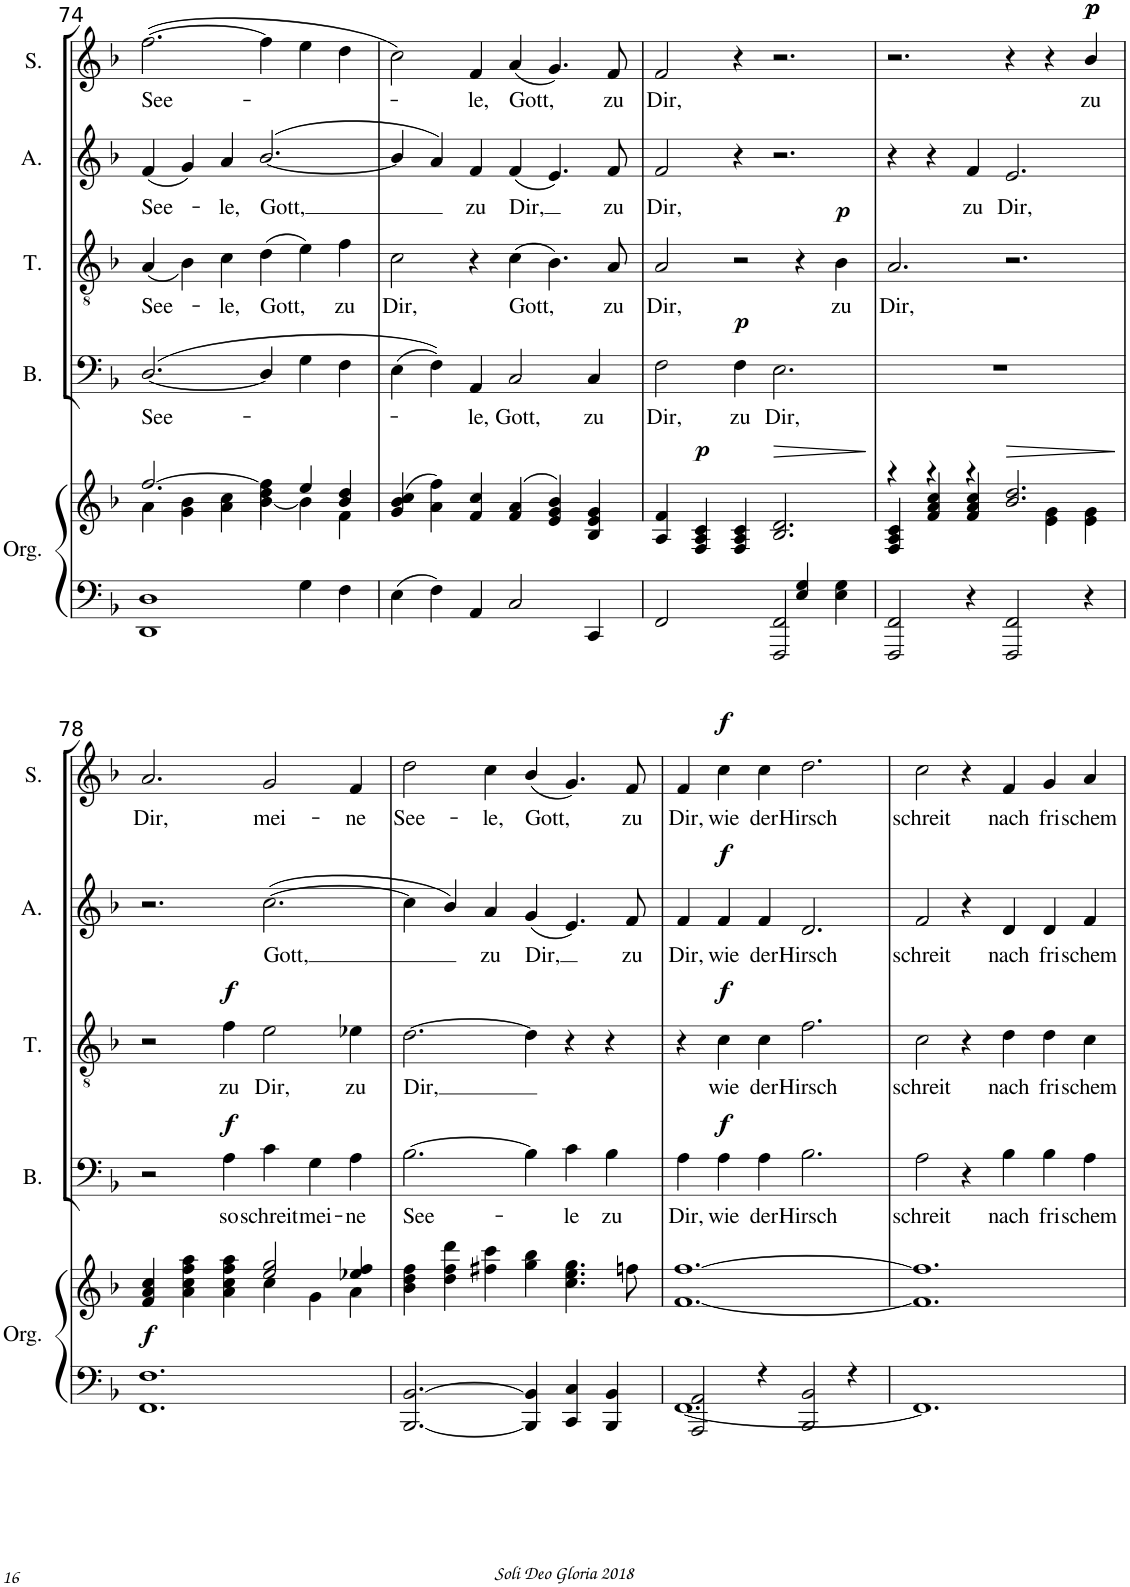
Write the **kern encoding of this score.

**kern	**kern	**dynam	**kern	**text	**dynam	**kern	**text	**dynam	**kern	**text	**dynam	**kern	**text	**dynam
*part5	*part5	*part5	*part4	*part4	*part4	*part3	*part3	*part3	*part2	*part2	*part2	*part1	*part1	*part1
*staff6	*staff5	*staff5/6	*staff4	*staff4	*staff4	*staff3	*staff3	*staff3	*staff2	*staff2	*staff2	*staff1	*staff1	*staff1
*I"Orgue	*	*	*I"Bass	*	*	*I"Tenor	*	*	*I"Alti	*	*	*I"Soprano	*	*
*I'Org.	*	*	*I'B.	*	*	*I'T.	*	*	*I'A.	*	*	*I'S.	*	*
!!LO:PB:g=z
*clefF4	*clefG2	*	*clefF4	*	*	*clefGv2	*	*	*clefG2	*	*	*clefG2	*	*
*k[b-]	*k[b-]	*	*k[b-]	*	*	*k[b-]	*	*	*k[b-]	*	*	*k[b-]	*	*
*F:	*F:	*	*F:	*	*	*	*	*	*F:	*	*	*F:	*	*
*M6/4	*M6/4	*	*M6/4	*	*	*M6/4	*	*	*M6/4	*	*	*M6/4	*	*
=74	=74	=74	=74	=74	=74	=74	=74	=74	=74	=74	=74	=74	=74	=74
*	*^	*	*	*	*	*	*	*	*	*	*	*	*	*
!	!	!	!	!	!LO:LY:b	!	!	!LO:LY:b	!	!	!LO:LY:b	!	!	!LO:LY:b	!
1DD 1D	4a\	[>2.ff/	.	(>[<2.D/	See-	.	(<4A/	See-	.	(<4f/	See-	.	(>[>2.ff\	See-	.
.	4g\ 4b-\	.	.	.	.	.	4B-\)	.	.	4g/)	.	.	.	.	.
!	!	!	!	!	!	!	!	!LO:LY:b	!	!	!LO:LY:b	!	!	!	!
.	4a\ 4cc\	.	.	.	.	.	4c\	-le,	.	4a/	-le,	.	.	.	.
!	!	!	!	!	!	!	!	!LO:LY:b	!	!	!LO:LY:b	!	!	!	!
.	4dd\	[<4b-\ 4ff\]	.	4D/]	.	.	(>4d\	Gott,	.	(>[<2.b-/	Gott,	.	4ff\]	.	.
4G\	4ee/	4b-\]	.	4G\	.	.	4e\)	.	.	.	.	.	4ee\	.	.
!	!	!	!	!	!	!	!	!LO:LY:b	!	!	!	!	!	!	!
4F\	4b-/ 4dd/	4f\	.	4F\	.	.	4f\	zu	.	.	.	.	4dd\	.	.
=75	=75	=75	=75	=75	=75	=75	=75	=75	=75	=75	=75	=75	=75	=75	=75
!	!	!	!	!	!	!	!	!LO:LY:b	!	!	!	!	!	!	!
4E\	1.ryy	(>4g/ 4b-/ 4cc/	.	(>4E\	.	.	2c\	Dir,	.	4b-/]	.	.	2cc\)	.	.
4F\	.	4a\ 4ff\)	.	4F\))	.	.	.	.	.	4a/)	.	.	.	.	.
!	!	!	!	!	!LO:LY:b	!	!	!	!	!	!LO:LY:b	!	!	!LO:LY:b	!
4AA/	.	4f/ 4cc/	.	4AA/	-le,	.	4r	.	.	4f/	zu	.	4f/	-le,	.
!	!	!	!	!	!LO:LY:b	!	!	!LO:LY:b	!	!	!LO:LY:b	!	!	!LO:LY:b	!
2C/	.	(>4f/ 4a/	.	2C/	Gott,	.	(>4c\	Gott,	.	(<4f/	Dir,	.	(<4a/	Gott,	.
.	.	4e/ 4g/ 4b-/)	.	.	.	.	4.B-\)	.	.	4.e/)	.	.	4.g/)	.	.
!	!	!	!	!	!LO:LY:b	!	!	!	!	!	!	!	!	!	!
4CC/	.	4B-/ 4e/ 4g/	.	4C/	zu	.	.	.	.	.	.	.	.	.	.
!	!	!	!	!	!	!	!	!LO:LY:b	!	!	!LO:LY:b	!	!	!LO:LY:b	!
.	.	.	.	.	.	.	8A/	zu	.	8f/	zu	.	8f/	zu	.
=76	=76	=76	=76	=76	=76	=76	=76	=76	=76	=76	=76	=76	=76	=76	=76
*^	*	*	*	*	*	*	*	*	*	*	*	*	*	*	*
!	!	!	!	!	!	!LO:LY:b	!	!	!LO:LY:b	!	!	!LO:LY:b	!	!	!LO:LY:b	!
2FF/	1ryy	1.ryy	4A/ 4f/	.	2F\	Dir,	.	2A/	Dir,	.	2f/	Dir,	.	2f/	Dir,	.
!	!	!	!	!LO:DY:a	!	!	!	!	!	!	!	!	!	!	!	!
.	.	.	4F/ 4A/ 4c/	p	.	.	.	.	.	.	.	.	.	.	.	.
!	!	!	!	!	!	!LO:LY:b	!LO:DY:a	!	!	!	!	!	!	!	!	!
4ryy	.	.	4F/ 4A/ 4c/	.	4F\	zu	p	2r	.	.	4r	.	.	4r	.	.
!	!	!	!	!LO:HP:b	!	!LO:LY:b	!	!	!	!	!	!	!	!	!	!
2FFF/ 2FF/	.	.	2.B-/ 2.d/	>	2.E\	Dir,	.	.	.	.	2.r	.	.	2.r	.	.
.	4E/ 4G/	.	.	.	.	.	.	4r	.	.	.	.	.	.	.	.
!	!	!	!	!	!	!	!	!	!LO:LY:b	!LO:DY:a	!	!	!	!	!	!
4E\ 4G\	4ryy	.	.	.	.	.	.	4B-\	zu	p	.	.	.	.	.	.
=77	=77	=77	=77	=77	=77	=77	=77	=77	=77	=77	=77	=77	=77	=77	=77	=77
!	!	!	!	!	!	!	!	!	!LO:LY:b	!	!	!	!	!	!	!
*v	*v	*	*	*	*	*	*	*	*	*	*	*	*	*	*	*
2FFF/ 2FF/	4r	4F/ 4A/ 4c/	.	1.r	.	.	2.A/	Dir,	.	4r	.	.	2.r	.	.
.	4r	4f/ 4a/ 4cc/	.	.	.	.	.	.	.	4r	.	.	.	.	.
!	!	!	!	!	!	!	!	!	!	!	!LO:LY:b	!	!	!	!
4r	4r	4f/ 4a/ 4cc/	.	.	.	.	.	.	.	4f/	zu	.	.	.	.
!	!	!	!LO:HP:b	!	!	!	!	!	!	!	!LO:LY:b	!	!	!	!
2FFF/ 2FF/	2.b-/ 2.dd/	4ryy	>	.	.	.	2.r	.	.	2.e/	Dir,	.	4r	.	.
.	.	4e\ 4g\	.	.	.	.	.	.	.	.	.	.	4r	.	.
!	!	!	!	!	!	!	!	!	!	!	!	!	!	!LO:LY:b	!LO:DY:a
!	!	!	!	!	!	!	!	!	!	!	!	!	!	!	!LO:DY:n=1:a
4r	.	4e\ 4g\	.	.	.	.	.	.	.	.	.	.	4b-/	zu	p p
*	*v	*v	*	*	*	*	*	*	*	*	*	*	*	*	*
.	.	]	.	.	.	.	.	.	.	.	.	.	.	.
!!LO:LB:g=z
=78	=78	=78	=78	=78	=78	=78	=78	=78	=78	=78	=78	=78	=78	=78
*	*^	*	*	*	*	*	*	*	*	*	*	*	*	*
!	!	!	!LO:DY:b	!	!	!	!	!	!	!	!	!	!	!LO:LY:b	!
1.FF 1.F	4f/ 4a/ 4cc/	2.ryy	f	2r	.	.	2r	.	.	2.r	.	.	2.a/	Dir,	.
.	4a\ 4cc\ 4ff\ 4aa\	.	.	.	.	.	.	.	.	.	.	.	.	.	.
!	!	!	!	!	!LO:LY:b	!LO:DY:a	!	!LO:LY:b	!LO:DY:a	!	!	!	!	!	!
.	4a\ 4cc\ 4ff\ 4aa\	.	.	4A\	so	f	4f\	zu	f	.	.	.	.	.	.
!	!	!	!	!	!LO:LY:b	!	!	!LO:LY:b	!	!	!LO:LY:b	!	!	!LO:LY:b	!
.	4cc\	2ee/ 2gg/	.	4c\	schreit	.	2e\	Dir,	.	(>[>2.cc\	Gott,	.	2g/	mei-	.
!	!	!	!	!	!LO:LY:b	!	!	!	!	!	!	!	!	!	!
.	4g\	.	.	4G\	mei-	.	.	.	.	.	.	.	.	.	.
!	!	!	!	!	!LO:LY:b	!	!	!LO:LY:b	!	!	!	!	!	!LO:LY:b	!
.	4ee-X/ 4ff/	4a\	.	4A\	-ne	.	4e-X\	zu	.	.	.	.	4f/	-ne	.
=79	=79	=79	=79	=79	=79	=79	=79	=79	=79	=79	=79	=79	=79	=79	=79
!	!	!	!	!	!LO:LY:b	!	!	!LO:LY:b	!	!	!	!	!	!LO:LY:b	!
[<2.BBB-/ [>2.BB-/	1.ryy	4b-\ 4dd\ 4ff\	.	[>2.B-\	See-	.	[>2.d\	Dir,	.	4cc\]	.	.	2dd\	See-	.
.	.	4dd\ 4ff\ 4ddd\	.	.	.	.	.	.	.	4b-/)	.	.	.	.	.
!	!	!	!	!	!	!	!	!	!	!	!LO:LY:b	!	!	!LO:LY:b	!
.	.	4ff#X\ 4ccc\	.	.	.	.	.	.	.	4a/	zu	.	4cc\	-le,	.
!	!	!	!	!	!	!	!	!	!	!	!LO:LY:b	!	!	!LO:LY:b	!
4BBB-/] 4BB-/]	.	4gg\ 4bb-\	.	4B-\]	.	.	4d\]	.	.	(<4g/	Dir,	.	(<4b-/	Gott,	.
!	!	!	!	!	!LO:LY:b	!	!	!	!	!	!	!	!	!	!
4CC/ 4C/	.	4.cc\ 4.ee\ 4.gg\	.	4c\	-le	.	4r	.	.	4.e/)	.	.	4.g/)	.	.
!	!	!	!	!	!LO:LY:b	!	!	!	!	!	!	!	!	!	!
4BBB-/ 4BB-/	.	.	.	4B-\	zu	.	4r	.	.	.	.	.	.	.	.
!	!	!	!	!	!	!	!	!	!	!	!LO:LY:b	!	!	!LO:LY:b	!
.	.	8ffn\	.	.	.	.	.	.	.	8f/	zu	.	8f/	zu	.
=80	=80	=80	=80	=80	=80	=80	=80	=80	=80	=80	=80	=80	=80	=80	=80
*^	*	*	*	*	*	*	*	*	*	*	*	*	*	*	*
!	!	!	!	!	!	!LO:LY:b	!	!	!	!	!	!LO:LY:b	!	!	!LO:LY:b	!
*	*	*v	*v	*	*	*	*	*	*	*	*	*	*	*	*	*
2AAA/ 2AA/	[<1.FF	[<1.f [>1.ff	.	4A\	Dir,	.	4r	.	.	4f/	Dir,	.	4f/	Dir,	.
!	!	!	!	!	!LO:LY:b	!LO:DY:a	!	!LO:LY:b	!LO:DY:a	!	!LO:LY:b	!LO:DY:a	!	!LO:LY:b	!LO:DY:a
.	.	.	.	4A\	wie	f	4c\	wie	f	4f/	wie	f	4cc\	wie	f
!	!	!	!	!	!LO:LY:b	!	!	!LO:LY:b	!	!	!LO:LY:b	!	!	!LO:LY:b	!
4r	.	.	.	4A\	der	.	4c\	der	.	4f/	der	.	4cc\	der	.
!	!	!	!	!	!LO:LY:b	!	!	!LO:LY:b	!	!	!LO:LY:b	!	!	!LO:LY:b	!
2BBB-/ 2BB-/	.	.	.	2.B-\	Hirsch	.	2.f\	Hirsch	.	2.d/	Hirsch	.	2.dd\	Hirsch	.
4r	.	.	.	.	.	.	.	.	.	.	.	.	.	.	.
=81	=81	=81	=81	=81	=81	=81	=81	=81	=81	=81	=81	=81	=81	=81	=81
!	!	!	!	!	!LO:LY:b	!	!	!LO:LY:b	!	!	!LO:LY:b	!	!	!LO:LY:b	!
1.ryy	1.FF]	1.f] 1.ff]	.	2A\	schreit	.	2c\	schreit	.	2f/	schreit	.	2cc\	schreit	.
.	.	.	.	4r	.	.	4r	.	.	4r	.	.	4r	.	.
!	!	!	!	!	!LO:LY:b	!	!	!LO:LY:b	!	!	!LO:LY:b	!	!	!LO:LY:b	!
.	.	.	.	4B-\	nach	.	4d\	nach	.	4d/	nach	.	4f/	nach	.
!	!	!	!	!	!LO:LY:b	!	!	!LO:LY:b	!	!	!LO:LY:b	!	!	!LO:LY:b	!
.	.	.	.	4B-\	fri-	.	4d\	fri-	.	4d/	fri-	.	4g/	fri-	.
!	!	!	!	!	!LO:LY:b	!	!	!LO:LY:b	!	!	!LO:LY:b	!	!	!LO:LY:b	!
.	.	.	.	4A\	-schem	.	4c\	-schem	.	4f/	-schem	.	4a/	-schem	.
*v	*v	*	*	*	*	*	*	*	*	*	*	*	*	*	*
.	.	]	.	.	.	.	.	.	.	.	.	.	.	.
=	=	=	=	=	=	=	=	=	=	=	=	=	=	=
*-	*-	*-	*-	*-	*-	*-	*-	*-	*-	*-	*-	*-	*-	*-
